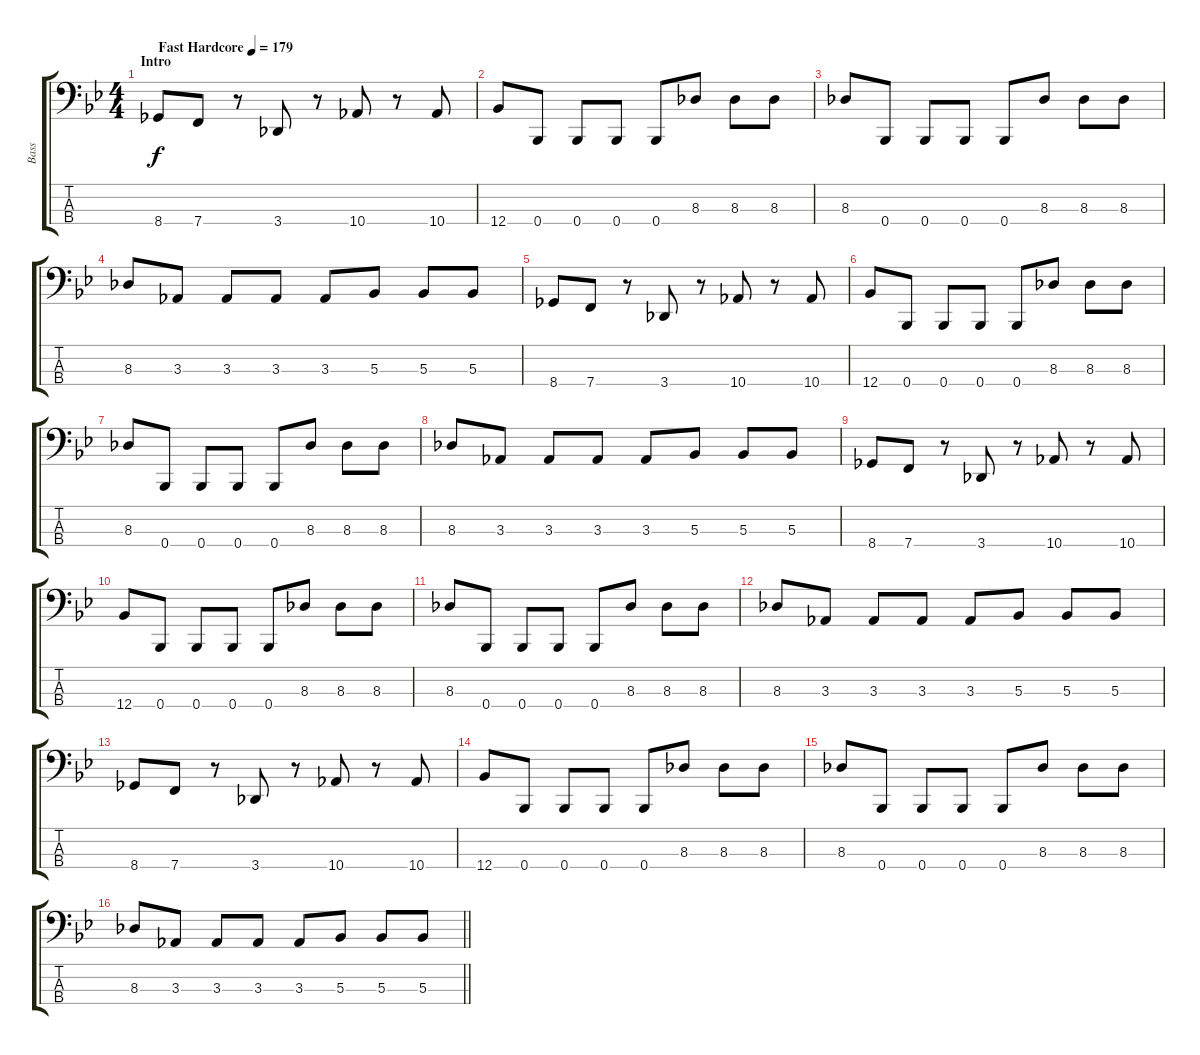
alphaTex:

\track ("Bass" "Bass") {instrument electricbasspick}
\staff {score tabs}
\tuning (Eb2 Bb1 F1 Bb0) {hide}
\ts (4 4)
\section ("" "Intro")
\tempo (179 "Fast Hardcore")
\clef f4
\ks bb
8.4.8{dy f instrument electricbasspick} 7.4.8 r.8 3.4.8 r.8 10.4.8 r.8 10.4.8 |
12.4.8 0.4.8 0.4.8 0.4.8 0.4.8 8.3.8 8.3.8 8.3.8 |
8.3.8 0.4.8 0.4.8 0.4.8 0.4.8 8.3.8 8.3.8 8.3.8 |
8.3.8 3.3.8 3.3.8 3.3.8 3.3.8 5.3.8 5.3.8 5.3.8 |
8.4.8 7.4.8 r.8 3.4.8 r.8 10.4.8 r.8 10.4.8 |
12.4.8 0.4.8 0.4.8 0.4.8 0.4.8 8.3.8 8.3.8 8.3.8 |
8.3.8 0.4.8 0.4.8 0.4.8 0.4.8 8.3.8 8.3.8 8.3.8 |
8.3.8 3.3.8 3.3.8 3.3.8 3.3.8 5.3.8 5.3.8 5.3.8 |
8.4.8 7.4.8 r.8 3.4.8 r.8 10.4.8 r.8 10.4.8 |
12.4.8 0.4.8 0.4.8 0.4.8 0.4.8 8.3.8 8.3.8 8.3.8 |
8.3.8 0.4.8 0.4.8 0.4.8 0.4.8 8.3.8 8.3.8 8.3.8 |
8.3.8 3.3.8 3.3.8 3.3.8 3.3.8 5.3.8 5.3.8 5.3.8 |
8.4.8 7.4.8 r.8 3.4.8 r.8 10.4.8 r.8 10.4.8 |
12.4.8 0.4.8 0.4.8 0.4.8 0.4.8 8.3.8 8.3.8 8.3.8 |
8.3.8 0.4.8 0.4.8 0.4.8 0.4.8 8.3.8 8.3.8 8.3.8 |
\barLineRight lightlight
8.3.8 3.3.8 3.3.8 3.3.8 3.3.8 5.3.8 5.3.8 5.3.8
